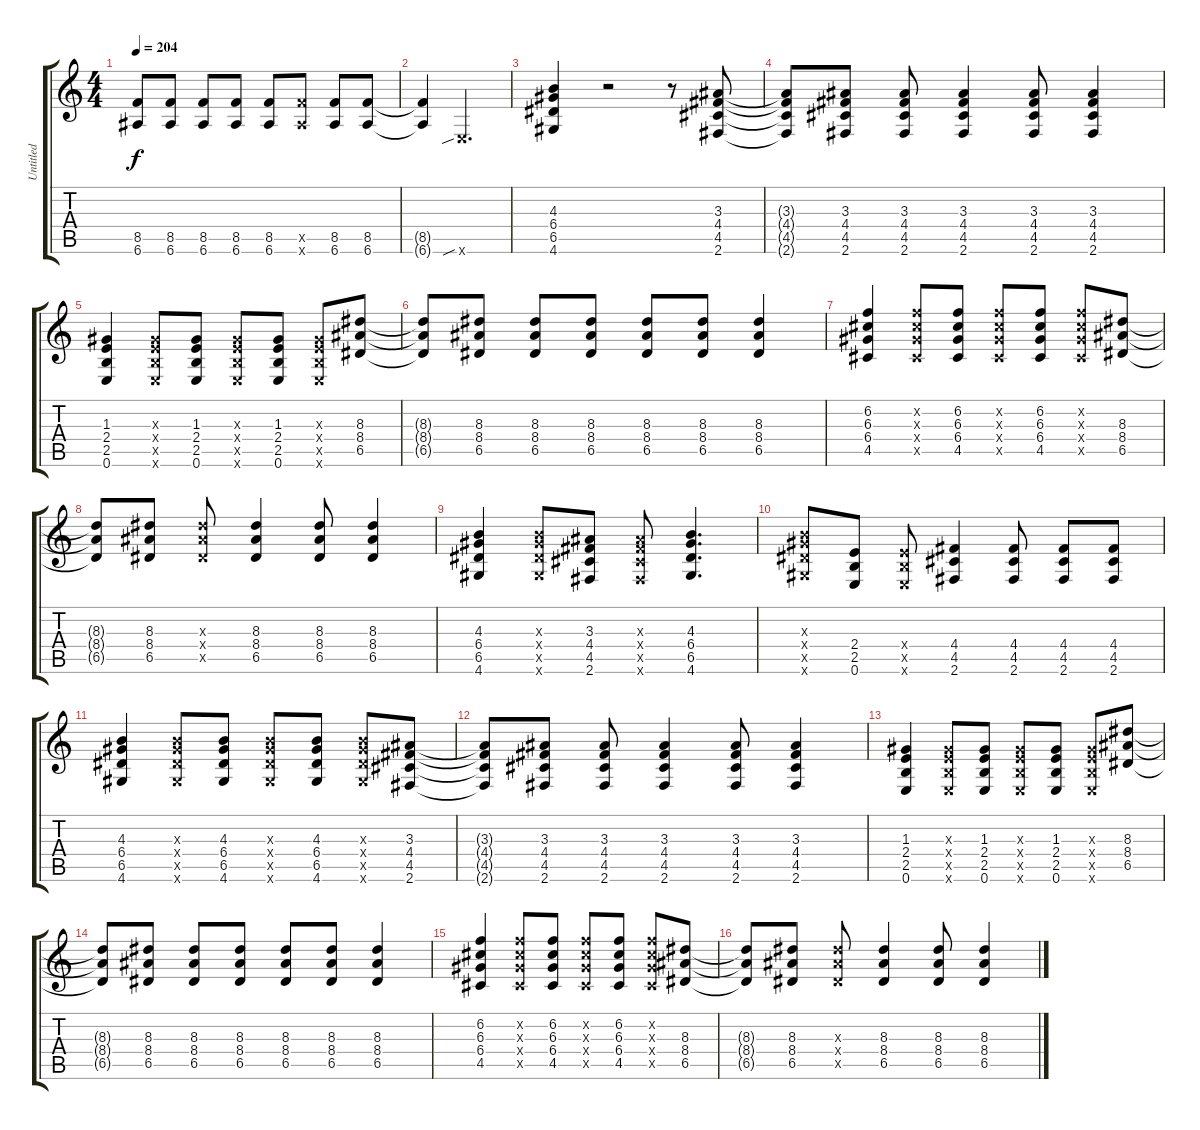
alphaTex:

\track ("Untitled" "Untitled") {instrument acousticguitarsteel}
\staff {score tabs}
\tuning (E4 B3 G3 D3 A2 E2) {hide}
\ts (4 4)
\tempo 204
\clef g2
\ks c
(8.5 6.6).8{dy f} (8.5 6.6).8 (8.5 6.6).8 (8.5 6.6).8 (8.5 6.6).8 (8.5{x} 6.6{x}).8 (8.5 6.6).8 (8.5 6.6).8 |
(8.5{t} 6.6{t}).4 0.6{sib x}.2{d} |
(4.3 6.4 6.5 4.6).4 r.2 r.8 (3.3 4.4 4.5 2.6).8 |
(3.3{t} 4.4{t} 4.5{t} 2.6{t}).8 (3.3 4.4 4.5 2.6).8 (3.3 4.4 4.5 2.6).8 (3.3 4.4 4.5 2.6).4 (3.3 4.4 4.5 2.6).8 (3.3 4.4 4.5 2.6).4 |
(1.3 2.4 2.5 0.6).4 (1.3{x} 2.4{x} 2.5{x} 0.6{x}).8 (1.3 2.4 2.5 0.6).8 (1.3{x} 2.4{x} 2.5{x} 0.6{x}).8 (1.3 2.4 2.5 0.6).8 (1.3{x} 2.4{x} 2.5{x} 0.6{x}).8 (8.3 8.4 6.5).8 |
(8.3{t} 8.4{t} 6.5{t}).8 (8.3 8.4 6.5).8 (8.3 8.4 6.5).8 (8.3 8.4 6.5).8 (8.3 8.4 6.5).8 (8.3 8.4 6.5).8 (8.3 8.4 6.5).4 |
(6.2 6.3 6.4 4.5).4 (6.2{x} 6.3{x} 6.4{x} 4.5{x}).8 (6.2 6.3 6.4 4.5).8 (6.2{x} 6.3{x} 6.4{x} 4.5{x}).8 (6.2 6.3 6.4 4.5).8 (6.2{x} 6.3{x} 6.4{x} 4.5{x}).8 (8.3 8.4 6.5).8 |
(8.3{t} 8.4{t} 6.5{t}).8 (8.3 8.4 6.5).8 (8.3{x} 8.4{x} 6.5{x}).8 (8.3 8.4 6.5).4 (8.3 8.4 6.5).8 (8.3 8.4 6.5).4 |
(4.3 6.4 6.5 4.6).4 (4.3{x} 6.4{x} 6.5{x} 4.6{x}).8 (3.3 4.4 4.5 2.6).8 (3.3{x} 4.4{x} 4.5{x} 2.6{x}).8 (4.3 6.4 6.5 4.6).4{d} |
(4.3{x} 6.4{x} 6.5{x} 4.6{x}).8 (2.4 2.5 0.6).8 (2.4{x} 2.5{x} 0.6{x}).8 (4.4 4.5 2.6).4 (4.4 4.5 2.6).8 (4.4 4.5 2.6).8 (4.4 4.5 2.6).8 |
(4.3 6.4 6.5 4.6).4 (4.3{x} 6.4{x} 6.5{x} 4.6{x}).8 (4.3 6.4 6.5 4.6).8 (4.3{x} 6.4{x} 6.5{x} 4.6{x}).8 (4.3 6.4 6.5 4.6).8 (4.3{x} 6.4{x} 6.5{x} 4.6{x}).8 (3.3 4.4 4.5 2.6).8 |
(3.3{t} 4.4{t} 4.5{t} 2.6{t}).8 (3.3 4.4 4.5 2.6).8 (3.3 4.4 4.5 2.6).8 (3.3 4.4 4.5 2.6).4 (3.3 4.4 4.5 2.6).8 (3.3 4.4 4.5 2.6).4 |
(1.3 2.4 2.5 0.6).4 (1.3{x} 2.4{x} 2.5{x} 0.6{x}).8 (1.3 2.4 2.5 0.6).8 (1.3{x} 2.4{x} 2.5{x} 0.6{x}).8 (1.3 2.4 2.5 0.6).8 (1.3{x} 2.4{x} 2.5{x} 0.6{x}).8 (8.3 8.4 6.5).8 |
(8.3{t} 8.4{t} 6.5{t}).8 (8.3 8.4 6.5).8 (8.3 8.4 6.5).8 (8.3 8.4 6.5).8 (8.3 8.4 6.5).8 (8.3 8.4 6.5).8 (8.3 8.4 6.5).4 |
(6.2 6.3 6.4 4.5).4 (6.2{x} 6.3{x} 6.4{x} 4.5{x}).8 (6.2 6.3 6.4 4.5).8 (6.2{x} 6.3{x} 6.4{x} 4.5{x}).8 (6.2 6.3 6.4 4.5).8 (6.2{x} 6.3{x} 6.4{x} 4.5{x}).8 (8.3 8.4 6.5).8 |
(8.3{t} 8.4{t} 6.5{t}).8 (8.3 8.4 6.5).8 (8.3{x} 8.4{x} 6.5{x}).8 (8.3 8.4 6.5).4 (8.3 8.4 6.5).8 (8.3 8.4 6.5).4
